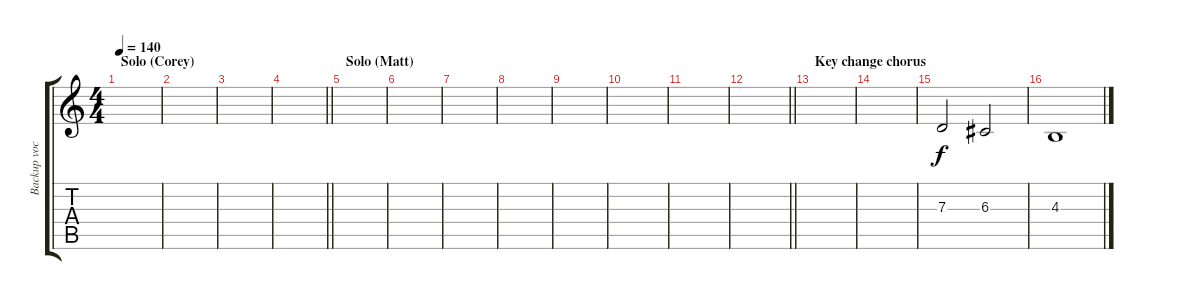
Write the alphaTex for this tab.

\track ("Backup vocals" "Backup voc") {instrument lead2sawtooth}
\staff {score tabs}
\tuning (E4 B3 G3 D3 A2 E2) {hide}
\ts (4 4)
\section ("" "Solo (Corey)")
\tempo 140
\clef g2
\ks c
|
|
|
\barLineRight lightlight
|
\section ("" "Solo (Matt)")
|
|
|
|
|
|
|
\barLineRight lightlight
|
\section ("" "Key change chorus")
|
|
7.3.2 6.3.2 |
4.3.1
